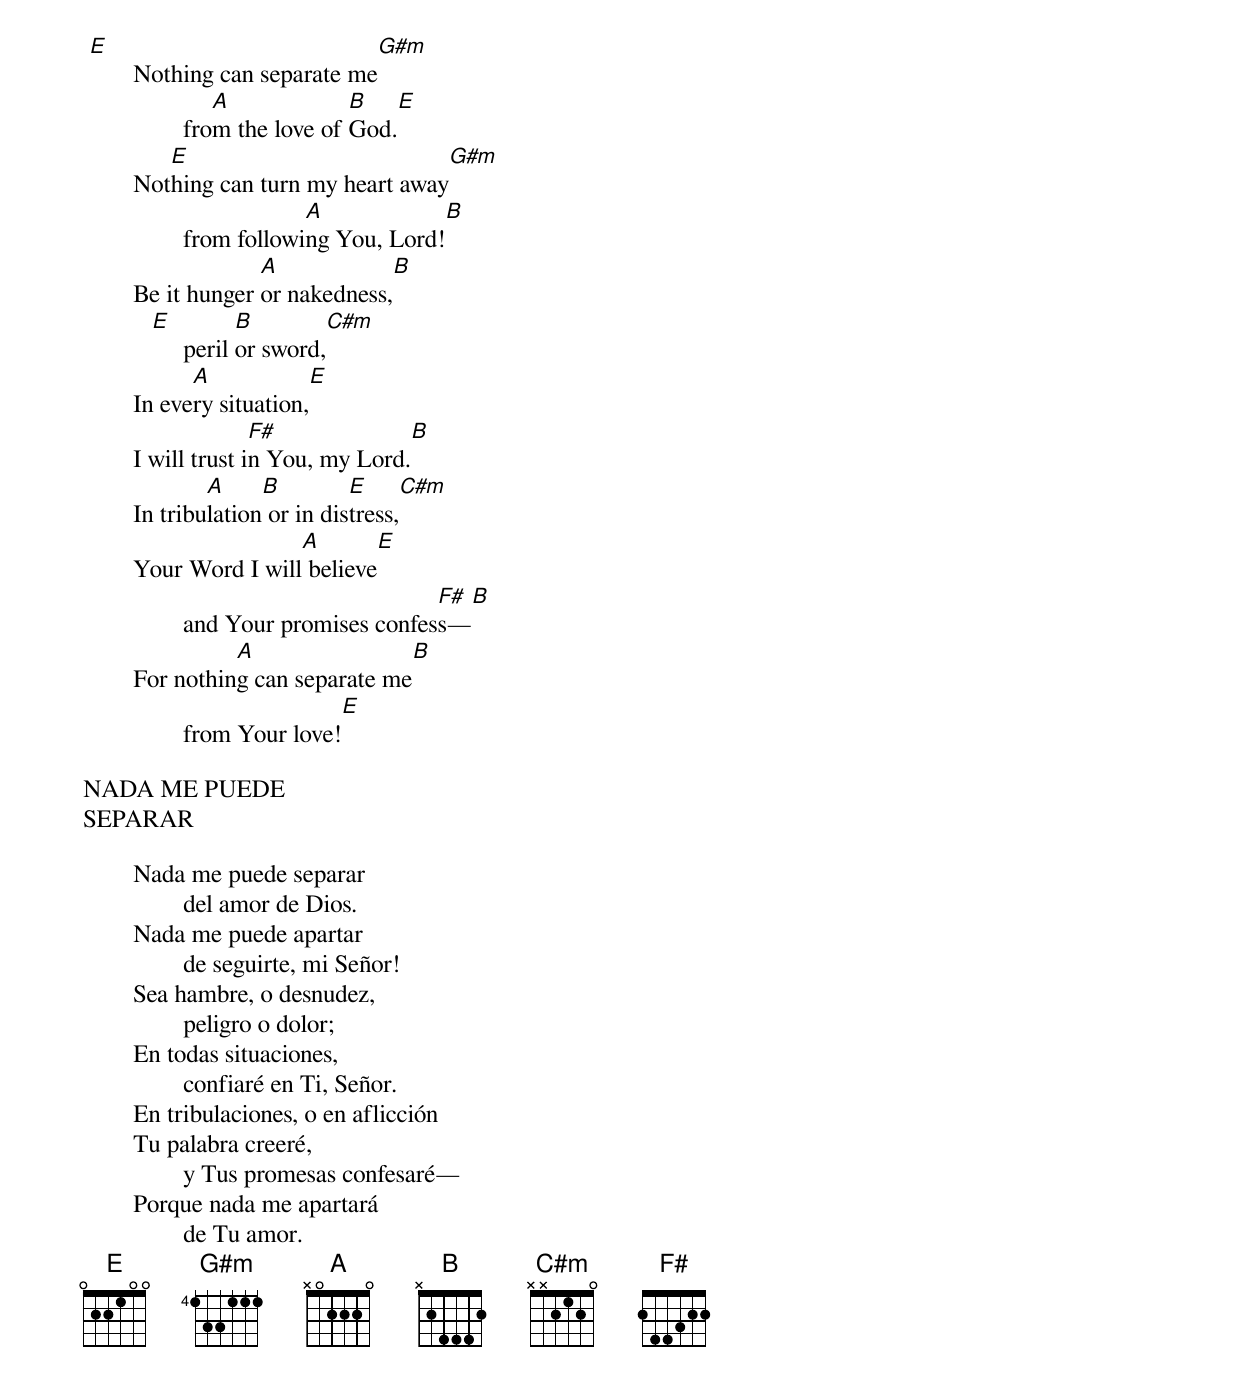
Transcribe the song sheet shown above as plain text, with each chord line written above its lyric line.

 E                               G#m
	Nothing can separate me
		   A             B               E
		from the love of God.
	   E                                       G#m
	Nothing can turn my heart away
		            A                              B
		from following You, Lord!
	             A                 B
	Be it hunger or nakedness,
	   E          B         C#m
		peril or sword,
	      A                E
	In every situation,
	              F#                              B
	I will trust in You, my Lord.
	        A     B         E           C#m
	In tribulation or in distress,
	                A                      E
	Your Word I will believe
		                        F#                    B
		and Your promises confess—
	          A                                 B
	For nothing can separate me
	                        E
		from Your love!

NADA ME PUEDE
SEPARAR

	Nada me puede separar
		del amor de Dios.
	Nada me puede apartar
		de seguirte, mi Señor!
	Sea hambre, o desnudez,
		peligro o dolor;
	En todas situaciones,
		confiaré en Ti, Señor.
	En tribulaciones, o en aflicción
	Tu palabra creeré,
		y Tus promesas confesaré—
	Porque nada me apartará
		de Tu amor.
